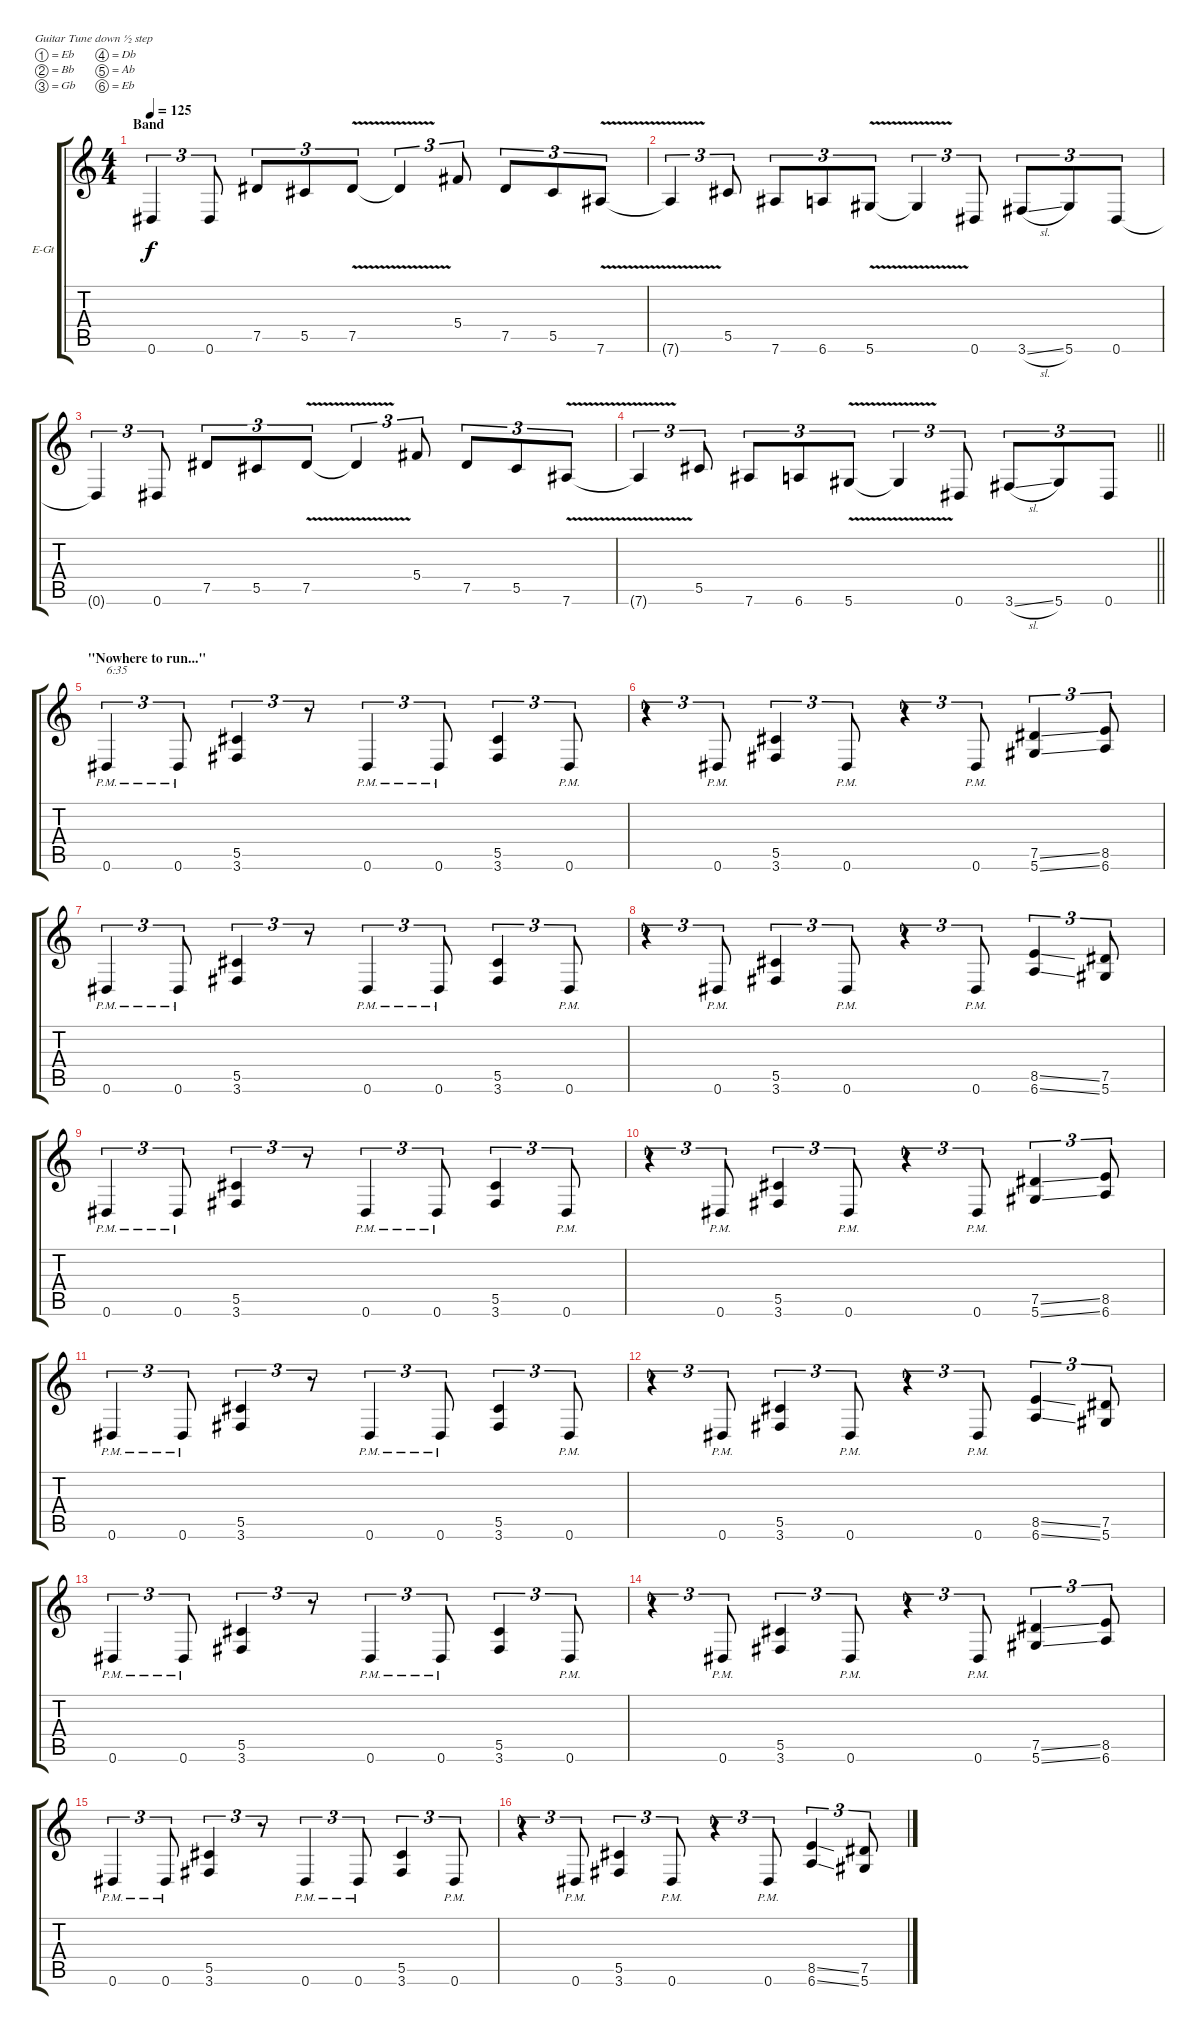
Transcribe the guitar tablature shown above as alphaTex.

\bracketExtendMode groupsimilarinstruments
\firstSystemTrackNameOrientation horizontal
\otherSystemsTrackNameOrientation horizontal
\track ("Tony" "E-Gt") {instrument distortionguitar}
\staff {score tabs}
\tuning (Eb4 Bb3 Gb3 Db3 Ab2 Eb2)
\ts (4 4)
\section ("" "Band")
\tempo 125
\clef g2
\ks c
0.6{t}.4{tu (3 2) dy f} 0.6.8{tu (3 2)} 7.5.8{tu (3 2)} 5.5.8{tu (3 2)} 7.5{v}.8{tu (3 2)} 7.5{v t}.4{tu (3 2)} 5.4.8{tu (3 2)} 7.5.8{tu (3 2)} 5.5.8{tu (3 2)} 7.6{v}.8{tu (3 2)} |
7.6{v t}.4{tu (3 2)} 5.5.8{tu (3 2)} 7.6.8{tu (3 2)} 6.6.8{tu (3 2)} 5.6{v}.8{tu (3 2)} 5.6{v t}.4{tu (3 2)} 0.6.8{tu (3 2)} 3.6{sl}.8{tu (3 2)} 5.6.8{tu (3 2)} 0.6.8{tu (3 2)} |
0.6{t}.4{tu (3 2)} 0.6.8{tu (3 2)} 7.5.8{tu (3 2)} 5.5.8{tu (3 2)} 7.5{v}.8{tu (3 2)} 7.5{v t}.4{tu (3 2)} 5.4.8{tu (3 2)} 7.5.8{tu (3 2)} 5.5.8{tu (3 2)} 7.6{v}.8{tu (3 2)} |
\barLineRight lightlight
7.6{v t}.4{tu (3 2)} 5.5.8{tu (3 2)} 7.6.8{tu (3 2)} 6.6.8{tu (3 2)} 5.6{v}.8{tu (3 2)} 5.6{v t}.4{tu (3 2)} 0.6.8{tu (3 2)} 3.6{sl}.8{tu (3 2)} 5.6.8{tu (3 2)} 0.6.8{tu (3 2)} |
\section ("" "\"Nowhere to run...\"")
0.6{pm}.4{tu (3 2) txt "6:35"} 0.6{pm}.8{tu (3 2)} (5.5 3.6).4{tu (3 2)} r.8{tu (3 2)} 0.6{pm}.4{tu (3 2)} 0.6{pm}.8{tu (3 2)} (5.5 3.6).4{tu (3 2)} 0.6{pm}.8{tu (3 2)} |
r.4{tu (3 2)} 0.6{pm}.8{tu (3 2)} (5.5 3.6).4{tu (3 2)} 0.6{pm}.8{tu (3 2)} r.4{tu (3 2)} 0.6{pm}.8{tu (3 2)} (7.5{ss} 5.6{ss}).4{tu (3 2)} (8.5 6.6).8{tu (3 2)} |
0.6{pm}.4{tu (3 2)} 0.6{pm}.8{tu (3 2)} (5.5 3.6).4{tu (3 2)} r.8{tu (3 2)} 0.6{pm}.4{tu (3 2)} 0.6{pm}.8{tu (3 2)} (5.5 3.6).4{tu (3 2)} 0.6{pm}.8{tu (3 2)} |
r.4{tu (3 2)} 0.6{pm}.8{tu (3 2)} (5.5 3.6).4{tu (3 2)} 0.6{pm}.8{tu (3 2)} r.4{tu (3 2)} 0.6{pm}.8{tu (3 2)} (8.5{ss} 6.6{ss}).4{tu (3 2)} (7.5 5.6).8{tu (3 2)} |
0.6{pm}.4{tu (3 2)} 0.6{pm}.8{tu (3 2)} (5.5 3.6).4{tu (3 2)} r.8{tu (3 2)} 0.6{pm}.4{tu (3 2)} 0.6{pm}.8{tu (3 2)} (5.5 3.6).4{tu (3 2)} 0.6{pm}.8{tu (3 2)} |
r.4{tu (3 2)} 0.6{pm}.8{tu (3 2)} (5.5 3.6).4{tu (3 2)} 0.6{pm}.8{tu (3 2)} r.4{tu (3 2)} 0.6{pm}.8{tu (3 2)} (7.5{ss} 5.6{ss}).4{tu (3 2)} (8.5 6.6).8{tu (3 2)} |
0.6{pm}.4{tu (3 2)} 0.6{pm}.8{tu (3 2)} (5.5 3.6).4{tu (3 2)} r.8{tu (3 2)} 0.6{pm}.4{tu (3 2)} 0.6{pm}.8{tu (3 2)} (5.5 3.6).4{tu (3 2)} 0.6{pm}.8{tu (3 2)} |
r.4{tu (3 2)} 0.6{pm}.8{tu (3 2)} (5.5 3.6).4{tu (3 2)} 0.6{pm}.8{tu (3 2)} r.4{tu (3 2)} 0.6{pm}.8{tu (3 2)} (8.5{ss} 6.6{ss}).4{tu (3 2)} (7.5 5.6).8{tu (3 2)} |
0.6{pm}.4{tu (3 2)} 0.6{pm}.8{tu (3 2)} (5.5 3.6).4{tu (3 2)} r.8{tu (3 2)} 0.6{pm}.4{tu (3 2)} 0.6{pm}.8{tu (3 2)} (5.5 3.6).4{tu (3 2)} 0.6{pm}.8{tu (3 2)} |
r.4{tu (3 2)} 0.6{pm}.8{tu (3 2)} (5.5 3.6).4{tu (3 2)} 0.6{pm}.8{tu (3 2)} r.4{tu (3 2)} 0.6{pm}.8{tu (3 2)} (7.5{ss} 5.6{ss}).4{tu (3 2)} (8.5 6.6).8{tu (3 2)} |
0.6{pm}.4{tu (3 2)} 0.6{pm}.8{tu (3 2)} (5.5 3.6).4{tu (3 2)} r.8{tu (3 2)} 0.6{pm}.4{tu (3 2)} 0.6{pm}.8{tu (3 2)} (5.5 3.6).4{tu (3 2)} 0.6{pm}.8{tu (3 2)} |
r.4{tu (3 2)} 0.6{pm}.8{tu (3 2)} (5.5 3.6).4{tu (3 2)} 0.6{pm}.8{tu (3 2)} r.4{tu (3 2)} 0.6{pm}.8{tu (3 2)} (8.5{ss} 6.6{ss}).4{tu (3 2)} (7.5 5.6).8{tu (3 2)}
